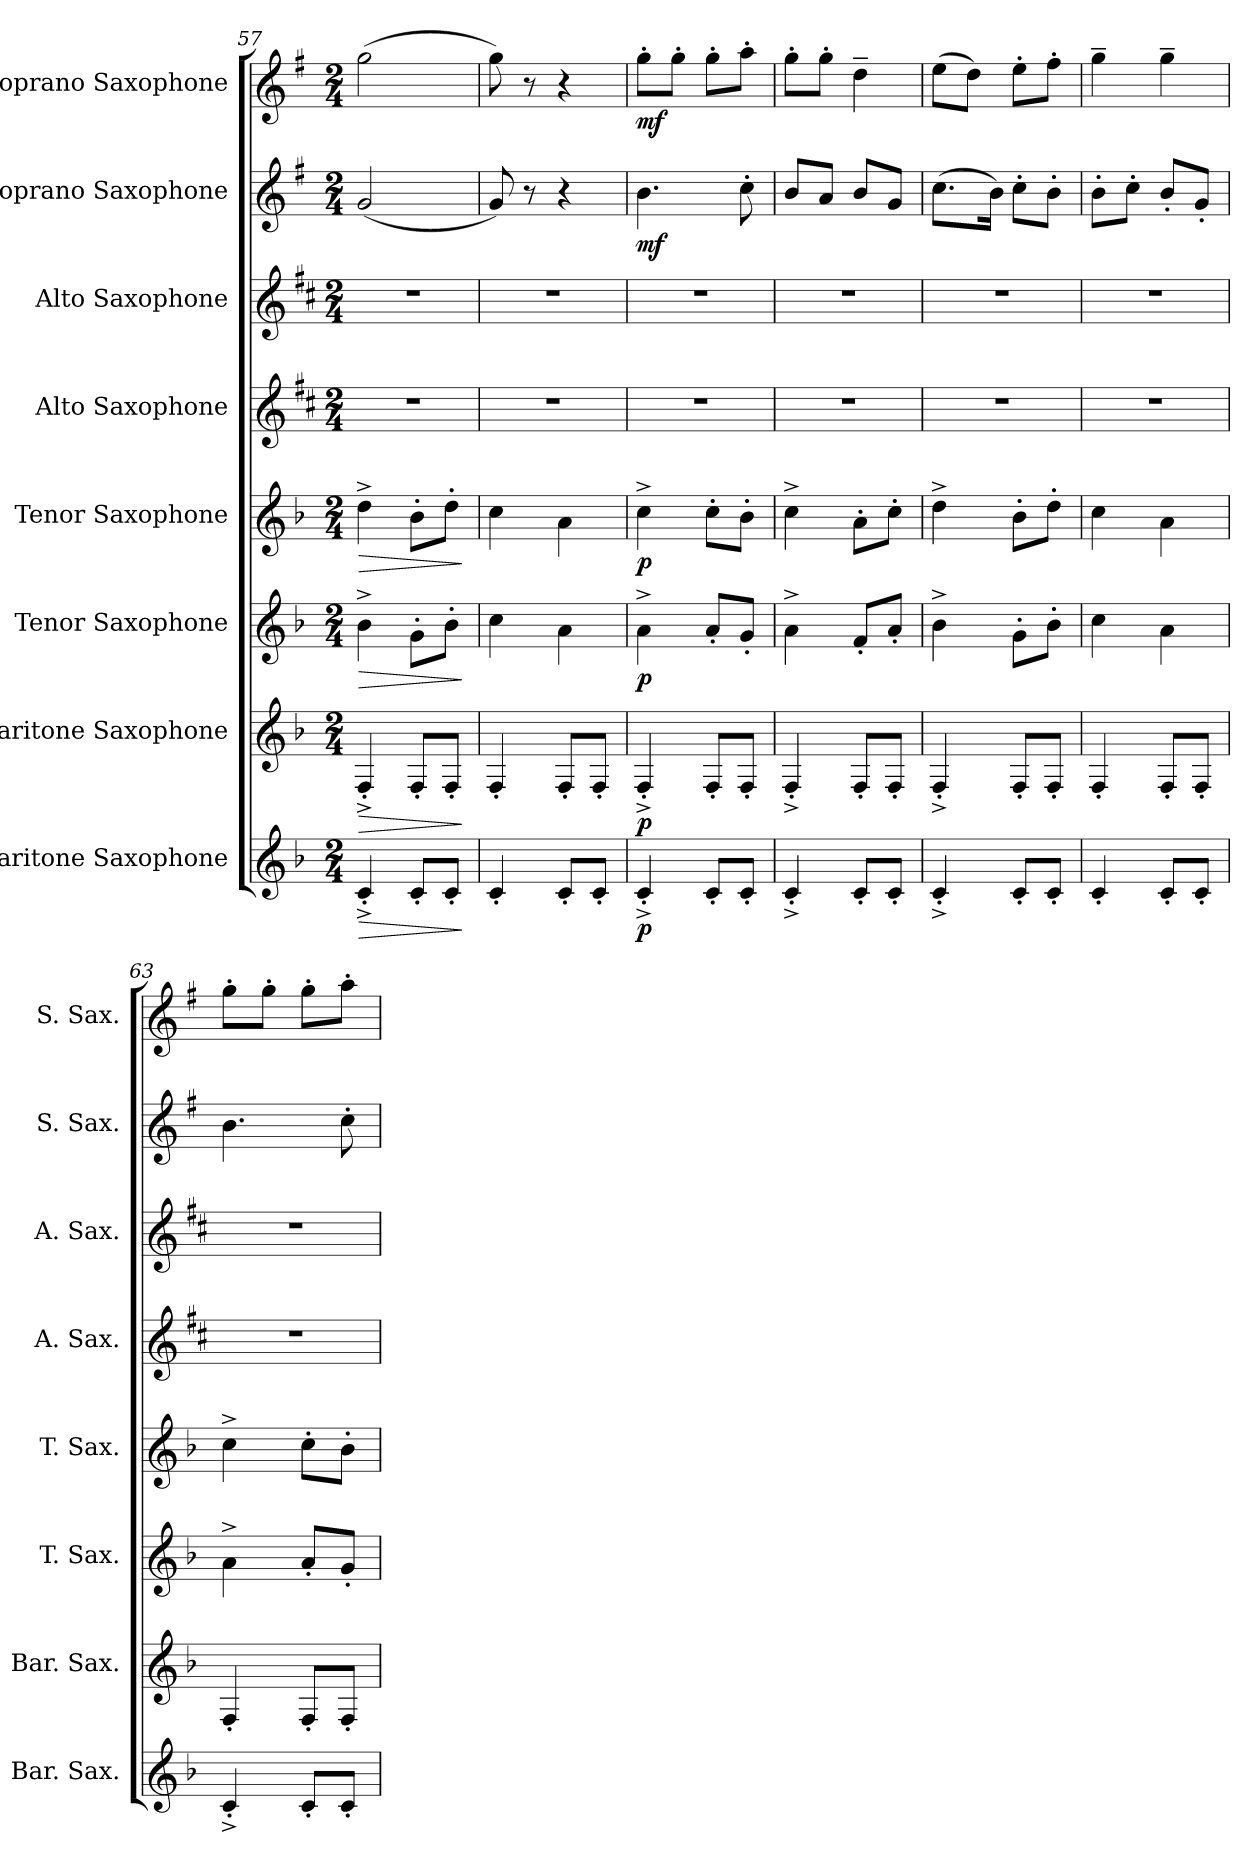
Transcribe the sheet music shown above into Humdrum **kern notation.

**kern	**dynam	**kern	**dynam	**kern	**dynam	**kern	**dynam	**kern	**kern	**kern	**dynam	**kern	**dynam
*part8	*part8	*part7	*part7	*part6	*part6	*part5	*part5	*part4	*part3	*part2	*part2	*part1	*part1
*staff8	*staff8	*staff7	*staff7	*staff6	*staff6	*staff5	*staff5	*staff4	*staff3	*staff2	*staff2	*staff1	*staff1
*I"Baritone Saxophone	*	*I"Baritone Saxophone	*	*I"Tenor Saxophone	*	*I"Tenor Saxophone	*	*I"Alto Saxophone	*I"Alto Saxophone	*I"Soprano Saxophone	*	*I"Soprano Saxophone	*
*I'Bar. Sax.	*	*I'Bar. Sax.	*	*I'T. Sax.	*	*I'T. Sax.	*	*I'A. Sax.	*I'A. Sax.	*I'S. Sax.	*	*I'S. Sax.	*
*clefG2	*	*clefG2	*	*clefG2	*	*clefG2	*	*clefG2	*clefG2	*clefG2	*	*clefG2	*
*ITrd12c21	*	*ITrd12c21	*	*ITrd8c14	*	*ITrd8c14	*	*ITrd5c9	*ITrd5c9	*ITrd1c2	*	*ITrd1c2	*
*k[b-]	*	*k[b-]	*	*k[b-]	*	*k[b-]	*	*k[b-]	*k[b-]	*k[b-]	*	*k[b-]	*
*M2/4	*	*M2/4	*	*M2/4	*	*M2/4	*	*M2/4	*M2/4	*M2/4	*	*M2/4	*
=57	=57	=57	=57	=57	=57	=57	=57	=57	=57	=57	=57	=57	=57
!	!LO:HP:b	!	!LO:HP:b	!	!LO:HP:b	!	!LO:HP:b	!	!	!	!	!	!
4C'^/	>	4FF'^/	>	4B-^\	>	4d^\	>	2r	2r	(2f/	.	(2ff\	.
8C'/L	.	8FF'/L	.	8G'\L	.	8B-'\L	.	.	.	.	.	.	.
8C'/J	.	8FF'/J	.	8B-'\J	.	8d'\J	.	.	.	.	.	.	.
.	]	.	]	.	]	.	]	.	.	.	.	.	.
=58	=58	=58	=58	=58	=58	=58	=58	=58	=58	=58	=58	=58	=58
4C'/	.	4FF'/	.	4c\	.	4c\	.	2r	2r	8f/)	.	8ff\)	.
.	.	.	.	.	.	.	.	.	.	8r	.	8r	.
8C'/L	.	8FF'/L	.	4A\	.	4A\	.	.	.	4r	.	4r	.
8C'/J	.	8FF'/J	.	.	.	.	.	.	.	.	.	.	.
=59	=59	=59	=59	=59	=59	=59	=59	=59	=59	=59	=59	=59	=59
!	!LO:DY:b	!	!LO:DY:b	!	!LO:DY:b	!	!LO:DY:b	!	!	!	!LO:DY:b	!	!LO:DY:b
4C'^/	p	4FF'^/	p	4A^\	p	4c^\	p	2r	2r	4.a\	mf	8ff'\L	mf
.	.	.	.	.	.	.	.	.	.	.	.	8ff'\J	.
8C'/L	.	8FF'/L	.	8A'/L	.	8c'\L	.	.	.	.	.	8ff'\L	.
8C'/J	.	8FF'/J	.	8G'/J	.	8B-'\J	.	.	.	8b-'\	.	8gg'\J	.
=60	=60	=60	=60	=60	=60	=60	=60	=60	=60	=60	=60	=60	=60
4C'^/	.	4FF'^/	.	4A^\	.	4c^\	.	2r	2r	8a/L	.	8ff'\L	.
.	.	.	.	.	.	.	.	.	.	8g/J	.	8ff'\J	.
8C'/L	.	8FF'/L	.	8F'/L	.	8A'\L	.	.	.	8a/L	.	4cc~\	.
8C'/J	.	8FF'/J	.	8A'/J	.	8c'\J	.	.	.	8f/J	.	.	.
=61	=61	=61	=61	=61	=61	=61	=61	=61	=61	=61	=61	=61	=61
4C'^/	.	4FF'^/	.	4B-^\	.	4d^\	.	2r	2r	(8.b-\L	.	(8dd\L	.
.	.	.	.	.	.	.	.	.	.	.	.	8cc\J)	.
.	.	.	.	.	.	.	.	.	.	16a\Jk)	.	.	.
8C'/L	.	8FF'/L	.	8G'\L	.	8B-'\L	.	.	.	8b-'\L	.	8dd'\L	.
8C'/J	.	8FF'/J	.	8B-'\J	.	8d'\J	.	.	.	8a'\J	.	8ee'\J	.
=62	=62	=62	=62	=62	=62	=62	=62	=62	=62	=62	=62	=62	=62
4C'/	.	4FF'/	.	4c\	.	4c\	.	2r	2r	8a'\L	.	4ff~\	.
.	.	.	.	.	.	.	.	.	.	8b-'\J	.	.	.
8C'/L	.	8FF'/L	.	4A\	.	4A\	.	.	.	8a'/L	.	4ff~\	.
8C'/J	.	8FF'/J	.	.	.	.	.	.	.	8f'/J	.	.	.
=63	=63	=63	=63	=63	=63	=63	=63	=63	=63	=63	=63	=63	=63
4C'^/	.	4FF'/	.	4A^\	.	4c^\	.	2r	2r	4.a\	.	8ff'\L	.
.	.	.	.	.	.	.	.	.	.	.	.	8ff'\J	.
8C'/L	.	8FF'/L	.	8A'/L	.	8c'\L	.	.	.	.	.	8ff'\L	.
8C'/J	.	8FF'/J	.	8G'/J	.	8B-'\J	.	.	.	8b-'\	.	8gg'\J	.
=	=	=	=	=	=	=	=	=	=	=	=	=	=
*-	*-	*-	*-	*-	*-	*-	*-	*-	*-	*-	*-	*-	*-
